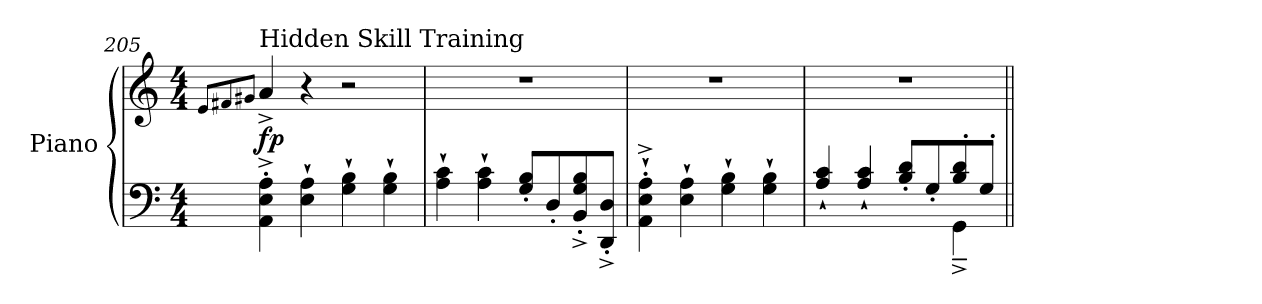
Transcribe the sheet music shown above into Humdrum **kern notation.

**kern	**kern	**dynam
*part1	*part1	*part1
*staff2	*staff1	*staff1/2
*I"Piano	*	*
*I'Pno.	*	*
!!LO:LB:g=z
*clefF4	*clefG2	*
*k[]	*k[]	*
*M4/4	*M4/4	*
*MM120	*MM120	*
=205	=205	=205
.	8qe/L	.
.	8qf#X/	.
.	8qg#X/J	.
!	!LO:TX:a:t=Hidden Skill Training	!
!	!	!LO:DY:b
4AA\'^ 4E\'^ 4A\'^	4a^/	fp
4E\` 4A\`	4r	.
4G\` 4B\`	2r	.
4G\` 4B\`	.	.
=206	=206	=206
4A\` 4c\`	1r	.
4A\` 4c\`	.	.
8G/' 8B/'L	.	.
8D'/	.	.
8BB/'^ 8G/'^ 8B/'^	.	.
8DD/'^ 8D/'^J	.	.
=207	=207	=207
4AA\'^` 4E\'^` 4A\'^`	1r	.
4E\` 4A\`	.	.
4G\` 4B\`	.	.
4G\` 4B\`	.	.
=208	=208	=208
*^	*	*
4A/` 4c/`	2.ryy	1r	.
4A/` 4c/`	.	.	.
8B/' 8d/'L	.	.	.
8G'/	.	.	.
8B/' 8d/'	4GG~^\	.	.
8G'/J	.	.	.
*v	*v	*	*
=||	=||	=||
*-	*-	*-
